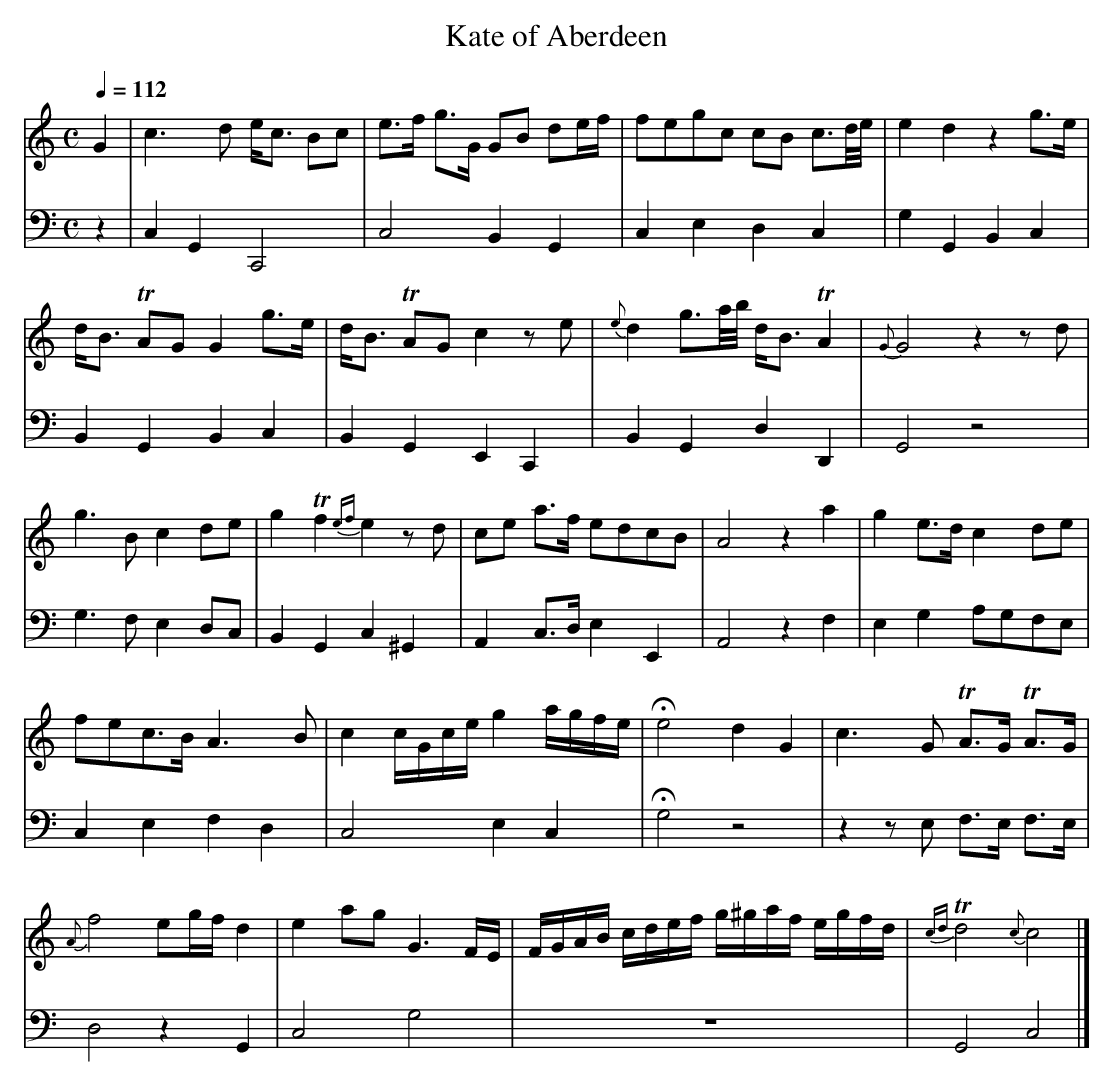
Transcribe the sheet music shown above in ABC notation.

X:1
T:Kate of Aberdeen
M:C
L:1/8
Q:1/4=112
V:1                             midi program 1 74
V:2 bass middle=d transpose -24 midi program 1 6 volume=80
K:C
[V:1] G2|c3  d e<c Bc |e>f g>G GB de/f/|fegc cB c3/d//e//|e2 d2 z2 g>e|
[V:2] z2|c2 G2 C4     |c4      B2 G2   |c2e2 d2 c2       |g2 G2 B2 c2 |
[V:1]    d<B TAG  G2 g>e|d<B TAG c2 ze|{e}d2 g3/a//b// d<B TA2|{G}G4 z2 zd|
[V:2]    B2   G2  B2 c2 |B2   G2 E2 C2|   B2 G2        d2   D2|   G4 z4   |
[V:1]    g3B c2 de|g2 Tf2 {ef}e2  zd|ce a>f edcB|A4 z2a2|g2 e>d c2de|
[V:2]    g3f e2 dc|B2  G2     c2 ^G2|A2 c>d e2E2|A4 z2f2|e2 g2  agfe|
[V:1]    fec>B A3 B|c2 c/G/c/e/ g2   a/g/f/e/|He4 d2G2|c3 G TA>G TA>G|
[V:2]    c2e2  f2d2|c4          e2   c2      |Hg4 z4  |z2ze  f>e  f>e|
[V:1] {A}f4 eg/f/ d2|e2ag G3 F/E/|F/G/A/B/ c/d/e/f/ g/^g/a/f/ e/g/f/d/|{cd}Td4 {c}c4|]
[V:2]    d4 z2    G2|c4   g4     |z8                                  |     G4    c4|]
